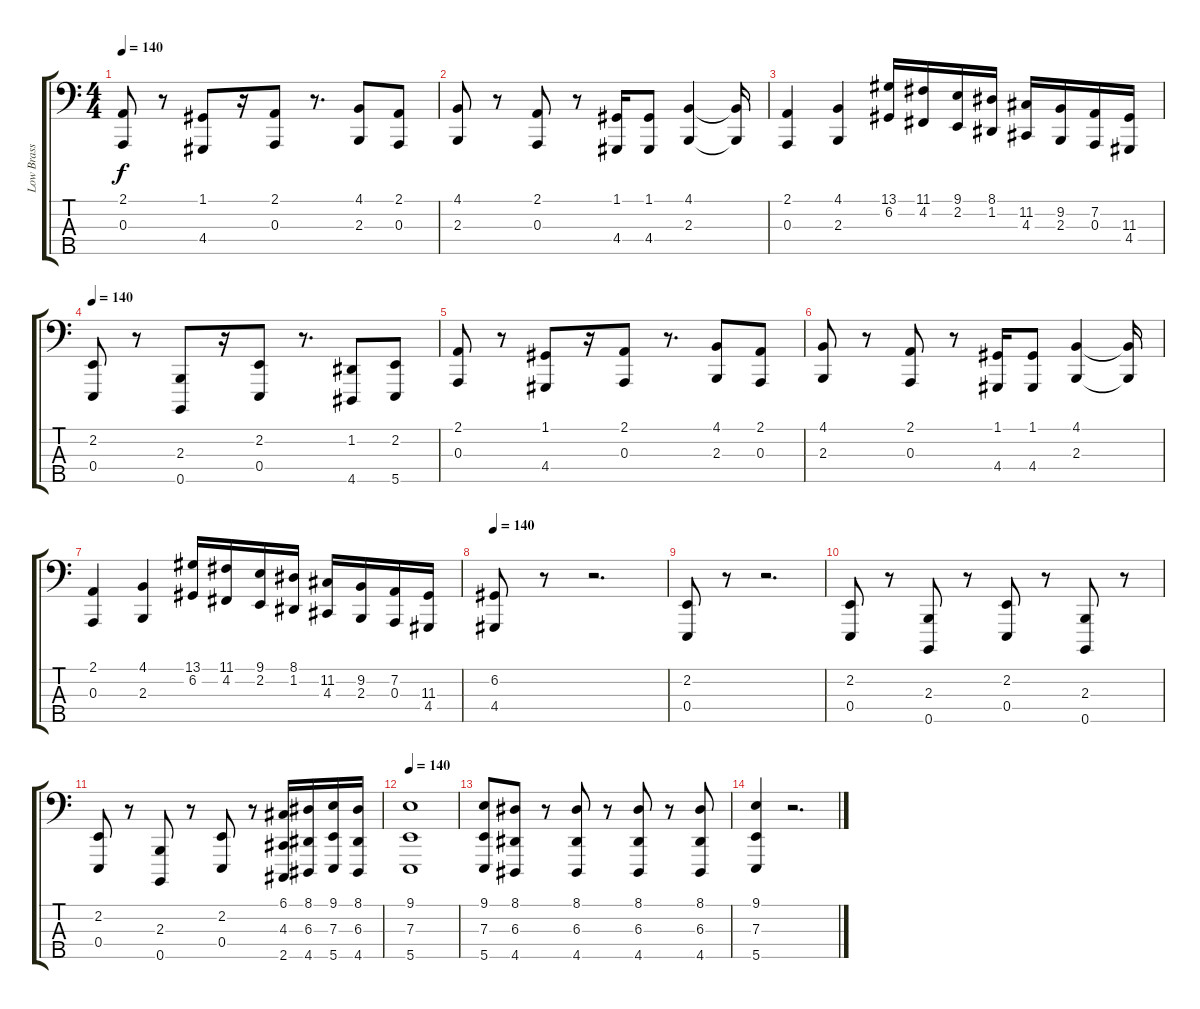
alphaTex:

\track ("Low Brass" "Low Brass") {instrument brasssection}
\staff {score tabs}
\tuning (G2 D2 A1 E1 B0) {hide}
\ts (4 4)
\tempo 140
\clef f4
\ks c
(2.1 0.3).8{dy f} r.8 (1.1 4.4).8 r.16 (2.1 0.3).8 r.8{d} (4.1 2.3).8 (2.1 0.3).8 |
(4.1 2.3).8 r.8 (2.1 0.3).8 r.8 (1.1 4.4).16 (1.1 4.4).8 (4.1 2.3).4 (4.1{t} 2.3{t}).16 |
(2.1 0.3).4 (4.1 2.3).4 (13.1 6.2).16 (11.1 4.2).16 (9.1 2.2).16 (8.1 1.2).16 (11.2 4.3).16 (9.2 2.3).16 (7.2 0.3).16 (11.3 4.4).16 |
\tempo 140
(2.2 0.4).8 r.8 (2.3 0.5).8 r.16 (2.2 0.4).8 r.8{d} (1.2 4.5).8 (2.2 5.5).8 |
(2.1 0.3).8 r.8 (1.1 4.4).8 r.16 (2.1 0.3).8 r.8{d} (4.1 2.3).8 (2.1 0.3).8 |
(4.1 2.3).8 r.8 (2.1 0.3).8 r.8 (1.1 4.4).16 (1.1 4.4).8 (4.1 2.3).4 (4.1{t} 2.3{t}).16 |
(2.1 0.3).4 (4.1 2.3).4 (13.1 6.2).16 (11.1 4.2).16 (9.1 2.2).16 (8.1 1.2).16 (11.2 4.3).16 (9.2 2.3).16 (7.2 0.3).16 (11.3 4.4).16 |
\tempo 140
(6.2 4.4).8 r.8 r.2{d} |
(2.2 0.4).8 r.8 r.2{d} |
(2.2 0.4).8 r.8 (2.3 0.5).8 r.8 (2.2 0.4).8 r.8 (2.3 0.5).8 r.8 |
(2.2 0.4).8 r.8 (2.3 0.5).8 r.8 (2.2 0.4).8 r.8 (6.1 4.3 2.5).16 (8.1 6.3 4.5).16 (9.1 7.3 5.5).16 (8.1 6.3 4.5).16 |
\tempo 140
(9.1 7.3 5.5).1 |
(9.1 7.3 5.5).8 (8.1 6.3 4.5).8 r.8 (8.1 6.3 4.5).8 r.8 (8.1 6.3 4.5).8 r.8 (8.1 6.3 4.5).8 |
(9.1 7.3 5.5).4 r.2{d}
